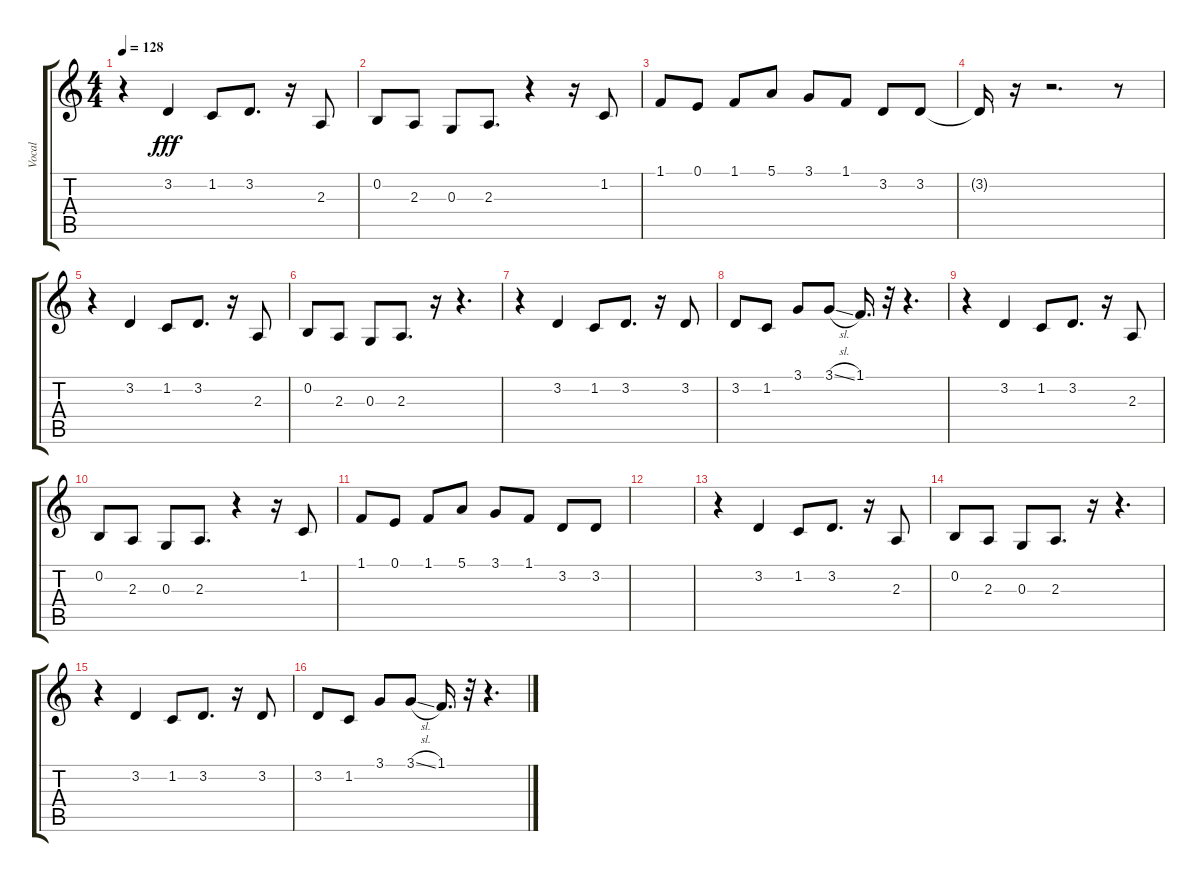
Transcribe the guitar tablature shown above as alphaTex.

\track ("Vocal" "Vocal") {instrument lead6voice}
\staff {score tabs}
\tuning (E4 B3 G3 D3 A2 E2) {hide}
\ts (4 4)
\tempo 128
\clef g2
\ks c
r.4{dy fff} 3.2.4 1.2.8 3.2.8{d} r.16 2.3.8 |
0.2.8 2.3.8 0.3.8 2.3.8{d} r.4 r.16 1.2.8 |
1.1.8 0.1.8 1.1.8 5.1.8 3.1.8 1.1.8 3.2.8 3.2.8 |
3.2{t}.16 r.16 r.2{d} r.8 |
r.4 3.2.4 1.2.8 3.2.8{d} r.16 2.3.8 |
0.2.8 2.3.8 0.3.8 2.3.8{d} r.16 r.4{d} |
r.4 3.2.4 1.2.8 3.2.8{d} r.16 3.2.8 |
3.2.8 1.2.8 3.1.8 3.1{sl}.8 1.1.16{d} r.32 r.4{d} |
r.4 3.2.4 1.2.8 3.2.8{d} r.16 2.3.8 |
0.2.8 2.3.8 0.3.8 2.3.8{d} r.4 r.16 1.2.8 |
1.1.8 0.1.8 1.1.8 5.1.8 3.1.8 1.1.8 3.2.8 3.2.8 |
|
r.4 3.2.4 1.2.8 3.2.8{d} r.16 2.3.8 |
0.2.8 2.3.8 0.3.8 2.3.8{d} r.16 r.4{d} |
r.4 3.2.4 1.2.8 3.2.8{d} r.16 3.2.8 |
3.2.8 1.2.8 3.1.8 3.1{sl}.8 1.1.16{d} r.32 r.4{d}
